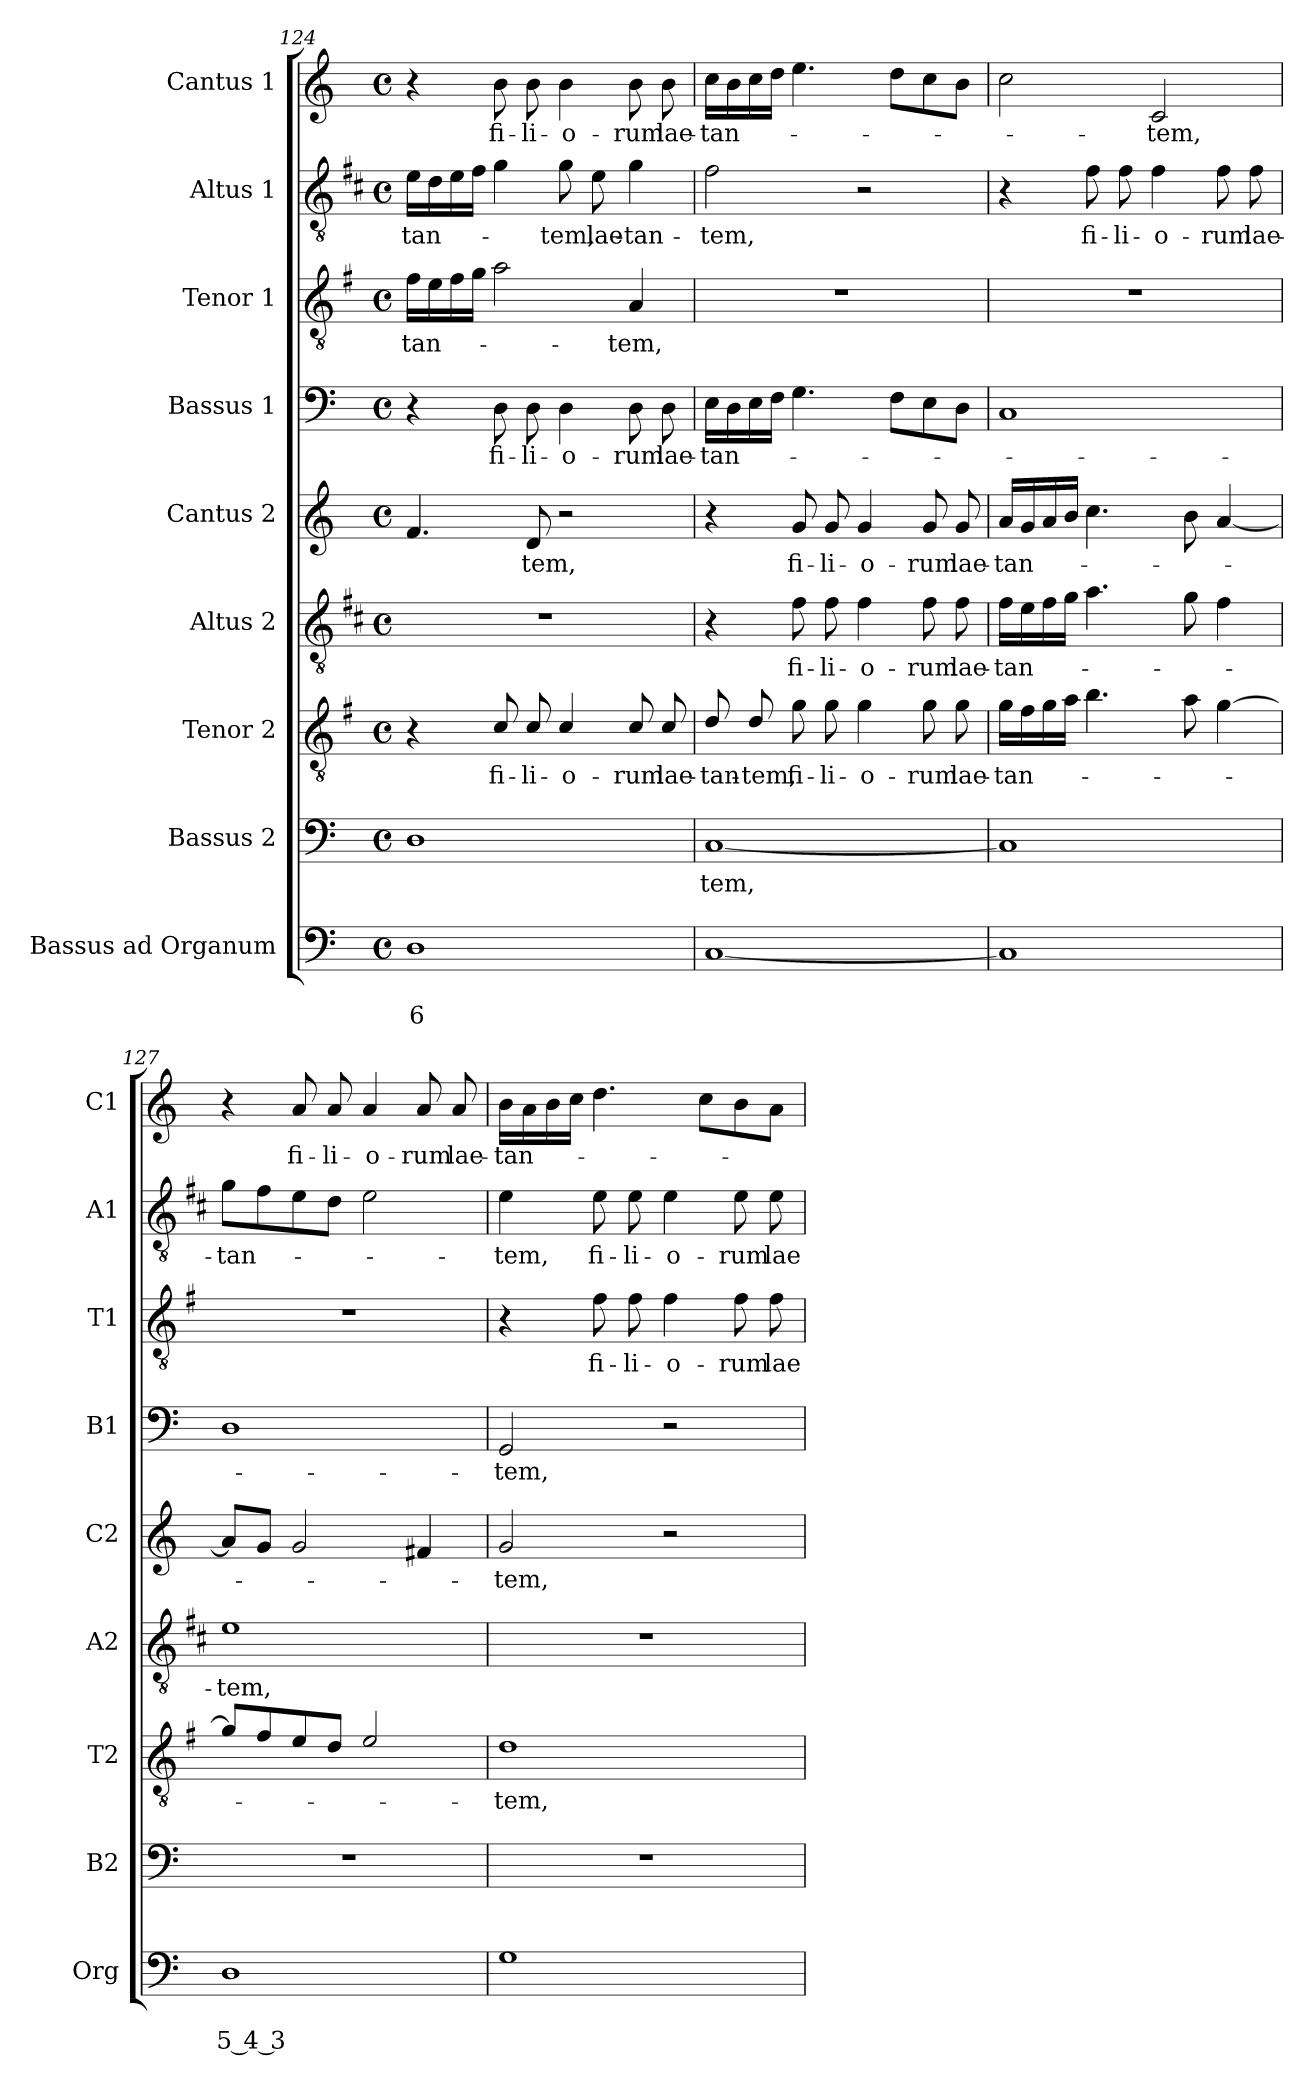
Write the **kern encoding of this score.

**kern	**text	**text	**kern	**text	**kern	**text	**kern	**text	**kern	**text	**kern	**text	**kern	**text	**kern	**text	**kern	**text
*part9	*part9	*part9	*part8	*part8	*part7	*part7	*part6	*part6	*part5	*part5	*part4	*part4	*part3	*part3	*part2	*part2	*part1	*part1
*staff9	*staff9	*staff9	*staff8	*staff8	*staff7	*staff7	*staff6	*staff6	*staff5	*staff5	*staff4	*staff4	*staff3	*staff3	*staff2	*staff2	*staff1	*staff1
*I"Bassus ad Organum	*	*	*I"Bassus 2	*	*I"Tenor 2	*	*I"Altus 2	*	*I"Cantus 2	*	*I"Bassus 1	*	*I"Tenor 1	*	*I"Altus 1	*	*I"Cantus 1	*
*I'Org	*	*	*I'B2	*	*I'T2	*	*I'A2	*	*I'C2	*	*I'B1	*	*I'T1	*	*I'A1	*	*I'C1	*
*clefF4	*	*	*clefF4	*	*clefGv2	*	*clefGv2	*	*clefG2	*	*clefF4	*	*clefGv2	*	*clefGv2	*	*clefG2	*
*	*	*	*	*	*ITrd4c7	*	*ITrd1c2	*	*	*	*	*	*ITrd4c7	*	*ITrd1c2	*	*	*
*k[]	*	*	*k[]	*	*k[]	*	*k[]	*	*k[]	*	*k[]	*	*k[]	*	*k[]	*	*k[]	*
*C:	*	*	*C:	*	*C:	*	*C:	*	*C:	*	*C:	*	*C:	*	*C:	*	*C:	*
*M4/4	*	*	*M4/4	*	*M4/4	*	*M4/4	*	*M4/4	*	*M4/4	*	*M4/4	*	*M4/4	*	*M4/4	*
*met(c)	*	*	*met(c)	*	*met(c)	*	*met(c)	*	*met(c)	*	*met(c)	*	*met(c)	*	*met(c)	*	*met(c)	*
=124	=124	=124	=124	=124	=124	=124	=124	=124	=124	=124	=124	=124	=124	=124	=124	=124	=124	=124
!	!	!LO:LY:b	!	!	!	!	!	!	!	!	!	!	!	!LO:LY:b	!	!LO:LY:b	!	!
1D	.	6	1D	.	4r	.	1r	.	4.f/	.	4r	.	16B\LL	-tan-	16d\LL	-tan-	4r	.
.	.	.	.	.	.	.	.	.	.	.	.	.	16A\	.	16c\	.	.	.
.	.	.	.	.	.	.	.	.	.	.	.	.	16B\	.	16d\	.	.	.
.	.	.	.	.	.	.	.	.	.	.	.	.	16c\JJ	.	16e\JJ	.	.	.
!	!	!	!	!	!	!LO:LY:b	!	!	!	!	!	!LO:LY:b	!	!	!	!	!	!LO:LY:b
.	.	.	.	.	8F/	fi-	.	.	.	.	8D\	fi-	2d\	.	4f\	.	8b\	fi-
!	!	!	!	!	!	!LO:LY:b	!	!	!	!LO:LY:b	!	!LO:LY:b	!	!	!	!	!	!LO:LY:b
.	.	.	.	.	8F/	-li-	.	.	8d/	-tem,	8D\	-li-	.	.	.	.	8b\	-li-
!	!	!	!	!	!	!LO:LY:b	!	!	!	!	!	!LO:LY:b	!	!	!	!LO:LY:b	!	!LO:LY:b
.	.	.	.	.	4F/	-o-	.	.	2r	.	4D\	-o-	.	.	8f\	-tem,	4b\	-o-
!	!	!	!	!	!	!	!	!	!	!	!	!	!	!	!	!LO:LY:b	!	!
.	.	.	.	.	.	.	.	.	.	.	.	.	.	.	8d\	lae-	.	.
!	!	!	!	!	!	!LO:LY:b	!	!	!	!	!	!LO:LY:b	!	!LO:LY:b	!	!LO:LY:b	!	!LO:LY:b
.	.	.	.	.	8F/	-rum	.	.	.	.	8D\	-rum	4D/	-tem,	4f\	-tan-	8b\	-rum
!	!	!	!	!	!	!LO:LY:b	!	!	!	!	!	!LO:LY:b	!	!	!	!	!	!LO:LY:b
.	.	.	.	.	8F/	lae-	.	.	.	.	8D\	lae-	.	.	.	.	8b\	lae-
!!LO:PB:g=z
=125	=125	=125	=125	=125	=125	=125	=125	=125	=125	=125	=125	=125	=125	=125	=125	=125	=125	=125
!	!	!	!	!LO:LY:b	!	!LO:LY:b	!	!	!	!	!	!LO:LY:b	!	!	!	!LO:LY:b	!	!LO:LY:b
[1C	.	.	[1C	-tem,	8G/	-tan-	4r	.	4r	.	16E\LL	-tan-	1r	.	2e\	-tem,	16cc\LL	-tan-
.	.	.	.	.	.	.	.	.	.	.	16D\	.	.	.	.	.	16b\	.
!	!	!	!	!	!	!LO:LY:b	!	!	!	!	!	!	!	!	!	!	!	!
.	.	.	.	.	8G/	-tem,	.	.	.	.	16E\	.	.	.	.	.	16cc\	.
.	.	.	.	.	.	.	.	.	.	.	16F\JJ	.	.	.	.	.	16dd\JJ	.
!	!	!	!	!	!	!LO:LY:b	!	!LO:LY:b	!	!LO:LY:b	!	!	!	!	!	!	!	!
.	.	.	.	.	8c\	fi-	8e\	fi-	8g/	fi-	4.G\	.	.	.	.	.	4.ee\	.
!	!	!	!	!	!	!LO:LY:b	!	!LO:LY:b	!	!LO:LY:b	!	!	!	!	!	!	!	!
.	.	.	.	.	8c\	-li-	8e\	-li-	8g/	-li-	.	.	.	.	.	.	.	.
!	!	!	!	!	!	!LO:LY:b	!	!LO:LY:b	!	!LO:LY:b	!	!	!	!	!	!	!	!
.	.	.	.	.	4c\	-o-	4e\	-o-	4g/	-o-	.	.	.	.	2r	.	.	.
.	.	.	.	.	.	.	.	.	.	.	8F\L	.	.	.	.	.	8dd\L	.
!	!	!	!	!	!	!LO:LY:b	!	!LO:LY:b	!	!LO:LY:b	!	!	!	!	!	!	!	!
.	.	.	.	.	8c\	-rum	8e\	-rum	8g/	-rum	8E\	.	.	.	.	.	8cc\	.
!	!	!	!	!	!	!LO:LY:b	!	!LO:LY:b	!	!LO:LY:b	!	!	!	!	!	!	!	!
.	.	.	.	.	8c\	lae-	8e\	lae-	8g/	lae-	8D\J	.	.	.	.	.	8b\J	.
=126	=126	=126	=126	=126	=126	=126	=126	=126	=126	=126	=126	=126	=126	=126	=126	=126	=126	=126
!	!	!	!	!	!	!LO:LY:b	!	!LO:LY:b	!	!LO:LY:b	!	!	!	!	!	!	!	!
1C]	.	.	1C]	.	16c\LL	-tan-	16e\LL	-tan-	16a/LL	-tan-	1C	.	1r	.	4r	.	2cc\	.
.	.	.	.	.	16B\	.	16d\	.	16g/	.	.	.	.	.	.	.	.	.
.	.	.	.	.	16c\	.	16e\	.	16a/	.	.	.	.	.	.	.	.	.
.	.	.	.	.	16d\JJ	.	16f\JJ	.	16b/JJ	.	.	.	.	.	.	.	.	.
!	!	!	!	!	!	!	!	!	!	!	!	!	!	!	!	!LO:LY:b	!	!
.	.	.	.	.	4.e\	.	4.g\	.	4.cc\	.	.	.	.	.	8e\	fi-	.	.
!	!	!	!	!	!	!	!	!	!	!	!	!	!	!	!	!LO:LY:b	!	!
.	.	.	.	.	.	.	.	.	.	.	.	.	.	.	8e\	-li-	.	.
!	!	!	!	!	!	!	!	!	!	!	!	!	!	!	!	!LO:LY:b	!	!LO:LY:b
.	.	.	.	.	.	.	.	.	.	.	.	.	.	.	4e\	-o-	2c/	-tem,
.	.	.	.	.	8d\	.	8f\	.	8b\	.	.	.	.	.	.	.	.	.
!	!	!	!	!	!	!	!	!	!	!	!	!	!	!	!	!LO:LY:b	!	!
.	.	.	.	.	[4c\	.	4e\	.	[4a/	.	.	.	.	.	8e\	-rum	.	.
!	!	!	!	!	!	!	!	!	!	!	!	!	!	!	!	!LO:LY:b	!	!
.	.	.	.	.	.	.	.	.	.	.	.	.	.	.	8e\	lae-	.	.
=127	=127	=127	=127	=127	=127	=127	=127	=127	=127	=127	=127	=127	=127	=127	=127	=127	=127	=127
!	!	!LO:LY:b	!	!	!	!	!	!LO:LY:b	!	!	!	!	!	!	!	!LO:LY:b	!	!
1D	.	5 4 3	1r	.	8c/L]	.	1d	-tem,	8a/L]	.	1D	.	1r	.	8f\L	-tan-	4r	.
.	.	.	.	.	8B/	.	.	.	8g/J	.	.	.	.	.	8e\	.	.	.
!	!	!	!	!	!	!	!	!	!	!	!	!	!	!	!	!	!	!LO:LY:b
.	.	.	.	.	8A/	.	.	.	2g/	.	.	.	.	.	8d\	.	8a/	fi-
!	!	!	!	!	!	!	!	!	!	!	!	!	!	!	!	!	!	!LO:LY:b
.	.	.	.	.	8G/J	.	.	.	.	.	.	.	.	.	8c\J	.	8a/	-li-
!	!	!	!	!	!	!	!	!	!	!	!	!	!	!	!	!	!	!LO:LY:b
.	.	.	.	.	2A/	.	.	.	.	.	.	.	.	.	2d\	.	4a/	-o-
!	!	!	!	!	!	!	!	!	!	!	!	!	!	!	!	!	!	!LO:LY:b
.	.	.	.	.	.	.	.	.	4f#X/	.	.	.	.	.	.	.	8a/	-rum
!	!	!	!	!	!	!	!	!	!	!	!	!	!	!	!	!	!	!LO:LY:b
.	.	.	.	.	.	.	.	.	.	.	.	.	.	.	.	.	8a/	lae-
=128	=128	=128	=128	=128	=128	=128	=128	=128	=128	=128	=128	=128	=128	=128	=128	=128	=128	=128
!	!	!	!	!	!	!LO:LY:b	!	!	!	!LO:LY:b	!	!LO:LY:b	!	!	!	!LO:LY:b	!	!LO:LY:b
1G	.	.	1r	.	1G	-tem,	1r	.	2g/	-tem,	2GG/	-tem,	4r	.	4d\	-tem,	16b\LL	-tan-
.	.	.	.	.	.	.	.	.	.	.	.	.	.	.	.	.	16a\	.
.	.	.	.	.	.	.	.	.	.	.	.	.	.	.	.	.	16b\	.
.	.	.	.	.	.	.	.	.	.	.	.	.	.	.	.	.	16cc\JJ	.
!	!	!	!	!	!	!	!	!	!	!	!	!	!	!LO:LY:b	!	!LO:LY:b	!	!
.	.	.	.	.	.	.	.	.	.	.	.	.	8B\	fi-	8d\	fi-	4.dd\	.
!	!	!	!	!	!	!	!	!	!	!	!	!	!	!LO:LY:b	!	!LO:LY:b	!	!
.	.	.	.	.	.	.	.	.	.	.	.	.	8B\	-li-	8d\	-li-	.	.
!	!	!	!	!	!	!	!	!	!	!	!	!	!	!LO:LY:b	!	!LO:LY:b	!	!
.	.	.	.	.	.	.	.	.	2r	.	2r	.	4B\	-o-	4d\	-o-	.	.
.	.	.	.	.	.	.	.	.	.	.	.	.	.	.	.	.	8cc\L	.
!	!	!	!	!	!	!	!	!	!	!	!	!	!	!LO:LY:b	!	!LO:LY:b	!	!
.	.	.	.	.	.	.	.	.	.	.	.	.	8B\	-rum	8d\	-rum	8b\	.
!	!	!	!	!	!	!	!	!	!	!	!	!	!	!LO:LY:b	!	!LO:LY:b	!	!
.	.	.	.	.	.	.	.	.	.	.	.	.	8B\	lae-	8d\	lae-	8a\J	.
=	=	=	=	=	=	=	=	=	=	=	=	=	=	=	=	=	=	=
*-	*-	*-	*-	*-	*-	*-	*-	*-	*-	*-	*-	*-	*-	*-	*-	*-	*-	*-
